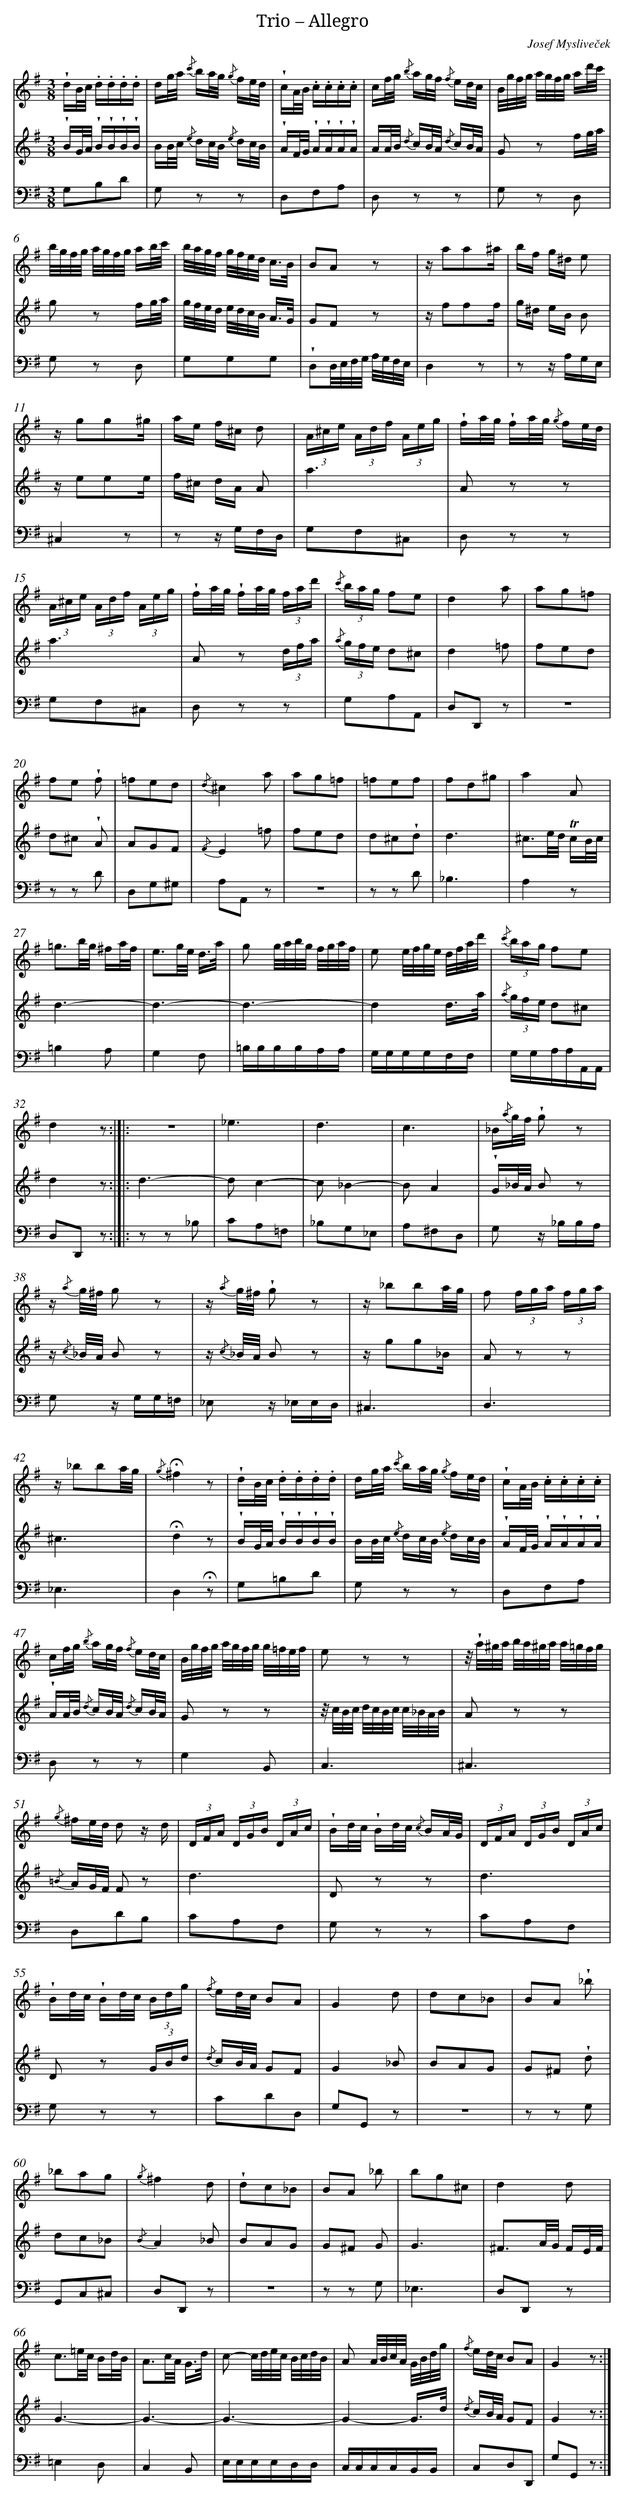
X:1
T: Trio – Allegro
C: Josef Mysliveček
L: 1/16
M: 3/8
V: 1 clef=treble
V: 2 clef=treble
V: 3 clef=bass
K: G
[V:1] !wedge!dB/c/ .d.d.d.d |
[V:2] !wedge!BG/A/ !wedge!B!wedge!B!wedge!B!wedge!B |
[V:3] G,2B,2D2 |
[V:1] dg/a/ {/c'} ba/g/ {/g} fe/d/ |
[V:2] BB/c/ {/e} dc/B/ {/e} dc/B/ |
[V:3] G,2 z2 z2 |
[V:1] !wedge!cA/B/ .c.c.c.c |
[V:2] !wedge!AF/G/ !wedge!A!wedge!A!wedge!A!wedge!A |
[V:3] D,2F,2A,2 |
[V:1] cf/g/ {/b} ag/f/ {/f} ed/c/ |
[V:2] AA/B/ {/d} cB/A/ {/d} cB/A/ |
[V:3] D,2 z2 z2 |
[V:1] B/g/f/g/ a/g/f/g/ ad'/c'/ |
[V:2] G2 z2 fg/a/ |
[V:3] G,2 z2 D,2 |
[V:1] b/g/f/g/ a/g/f/g/ ab/c'/ |
[V:2] g2 z2 fg/a/ |
[V:3] G,2 z2 D,2 |
[V:1] b/a/g/f/ g/f/e/d< cB/ |
[V:2] g/f/e/d/ e/d/c/B< AG/ |
[V:3] G,2G,2G,2 |
[V:1] B2A2 z2 |
[V:2] G2F2 z2 |
[V:3] !wedge!D,2D,/E,/F,/G,/ A,/G,/F,/E,/ |
[V:1] z a2a2^a |
[V:2] z f2f2f |
[V:3] D,4z2 |
[V:1] bf g^d e2 |
[V:2] g^d eB B2 |
[V:3] z2 z A,G,E, |
[V:1] z g2g2^g |
[V:2] z e2e2e |
[V:3] ^C,4z2 |
[V:1] ae f^c d2 |
[V:2] f^c dA A2 |
[V:3] z2 z G,F,D, |
[V:1] (3A^ce (3Adf (3Aeg |
[V:2] a6 |
[V:3] G,2F,2^C,2 |
[V:1] !wedge!fa/g/ !wedge!fa/g/ {/g} fe/d/ |
[V:2] A2 z2 z2 |
[V:3] D,2 z2 z2 |
[V:1] (3A^ce (3Adf (3Aeg |
[V:2] a6 |
[V:3] G,2F,2^C,2 |
[V:1] !wedge!fa/g/ !wedge!fa/g/ (3fad' |
[V:2] A2 z2 (3dfa |
[V:3] D,2 z2 z2 |
[V:1] {/c'} (3bag f2e2 |
[V:2] {/a} (3gfe d2^c2 |
[V:3] G,2A,2A,,2 |
[V:1] d4a2 |
[V:2] d4=f2 |
[V:3] D,2D,,2 z2 |
[V:1] a2g2=f2 |
[V:2] f2e2d2 |
[V:3] z6 |
[V:1] f2e2 !wedge!f2 |
[V:2] d2^c2 !wedge!A2 |
[V:3] z2 z2 D2 |
[V:1] =f2e2d2 |
[V:2] A2G2F2 |
[V:3] D,2G,2^G,2 |
[V:1] {/d}^c4a2 |
[V:2] {/F}E4=f2 |
[V:3] A,2A,,2 z2 |
[V:1] a2g2=f2 |
[V:2] f2e2d2 |
[V:3] z6 |
[V:1] =f2e2f2 |
[V:2] d2^c2!wedge!d2 |
[V:3] z2 z2 D2 |
[V:1] f2d2^g2 |
[V:2] d6 |
[V:3] _B,6 |
[V:1] a4A2 |
[V:2] ^c3e/d/ !trill!cB/c/ |
[V:3] A,4z2 |
[V:1] =g3b/g/ ^fa/f/ |
[V:2] d6- |
[V:3] =B,4A,2 |
[V:1] e3g/e< da/ |
[V:2] d6- |
[V:3] G,4F,2 |
[V:1] g2 g/a/b/g/ f/g/a/f/ |
[V:2] d6- |
[V:3] =B,B,B,B,A,A, |
[V:1] e2 e/f/g/e/ d/f/a/d'/ |
[V:2] d4d3/a/ |
[V:3] G,G,G,G,F,F, |
[V:1] {/c'} (3bag f2e2 |
[V:2] {/a} (3gfe d2^c2 |
[V:3] G,G,A,A,A,,A,, |
[V:1] d4z2 :|]|:
[V:2] d4z2 :|]|:
[V:3] D,2D,,2 z2 :|]|:
[V:1] z6 |
[V:2] d6- |
[V:3] z2 z2 _B,2 |
[V:1] _e6 |
[V:2] d2c4- |
[V:3] C2A,2=F,2 |
[V:1] d6 |
[V:2] c2_B4- |
[V:3] _B,2G,2_E,2 |
[V:1] c6 |
[V:2] B2A4 |
[V:3] A,2^F,2D,2 |
[V:1] _B{/a}g/f/ !wedge!g2 z2 |
[V:2] !wedge!G_B/A/ B2 z2 |
[V:3] G,2 z _B,B,A, |
[V:1] z {/a} g/^f/ g2 z2 |
[V:2] z {/c} _B/A/ B2 z2 |
[V:3] G,2 z G,G,=F, |
[V:1] z {/a} g/^f/ !wedge!g2 z2 |
[V:2] z {/c} _B/A/ B2 z2 |
[V:3] _E,2 z _E,E,D, |
[V:1] z _b2b2a/g/ |
[V:2] z g2g2_B |
[V:3] ^C,6 |
[V:1] f2 (3fga (3fga |
[V:2] A2 z2 z2 |
[V:3] D,6 |
[V:1] z _b2b2a/g/ |
[V:2] ^c6 |
[V:3] _E,6 |
[V:1] {/g}!fermata!^f4z2 |
[V:2] !fermata!d4z2 |
[V:3] D,4!fermata!z2 |
[V:1] !wedge!dB/c/ .d.d.d.d |
[V:2] !wedge!BG/A/ !wedge!B!wedge!B!wedge!B!wedge!B |
[V:3] G,2=B,2D2 |
[V:1] dg/a/ {/c'} ba/g/ {/g} fe/d/ |
[V:2] BB/c/ {/e} dc/B/ {/e} dc/B/ |
[V:3] G,2 z2 z2 |
[V:1] !wedge!cA/B/ .c.c.c.c |
[V:2] !wedge!AF/G/ !wedge!A!wedge!A!wedge!A!wedge!A |
[V:3] D,2F,2A,2 |
[V:1] cf/g/ {/b} ag/f/ {/f} ed/c/ |
[V:2] !wedge!AA/B/ {/d} cB/A/ {/d} cB/A/ |
[V:3] D,2 z2 z2 |
[V:1] B/g/f/g/ a/g/f/g/ g/=f/e/f/ |
[V:2] G2 z2 z2 |
[V:3] G,4B,,2 |
[V:1] e2 z2 z2 |
[V:2] z/ c/B/c/ d/c/B/c/ c/_B/A/B/ |
[V:3] C,6 |
[V:1] z/ !wedge!a/^g/a/ b/a/^g/a/ a/=g/f/g/ |
[V:2] A2 z2 z2 |
[V:3] ^C,6 |
[V:1] {/g} ^fe/d/ d2 z d |
[V:2] {/=B} AG/F/ F2 z2 |
[V:3] D,2D2B,2 |
[V:1] (3DFA (3DGB (3DAc |
[V:2] d6 |
[V:3] C2A,2F,2 |
[V:1] !wedge!Bd/c/ !wedge!Bd/c/ {/c} BA/G/ |
[V:2] D2 z2 z2 |
[V:3] G,2 z2 z2 |
[V:1] (3DFA (3DGB (3DAc |
[V:2] d6 |
[V:3] C2A,2F,2 |
[V:1] !wedge!Bd/c/ !wedge!Bd/c/ (3Bdg |
[V:2] D2 z2 (3GBd |
[V:3] G,2 z2 z2 |
[V:1] {/f} ed/c/ B2A2 |
[V:2] {/d} cB/A/ G2F2 |
[V:3] C2D2D,2 |
[V:1] G4d2 |
[V:2] G4_B2 |
[V:3] G,2G,,2 z2 |
[V:1] d2c2_B2 |
[V:2] B2A2G2 |
[V:3] z6 |
[V:1] B2A2 !wedge!_b2 |
[V:2] G2^F2 !wedge!d2 |
[V:3] z2 z2 G,2 |
[V:1] _b2a2g2 |
[V:2] d2c2_B2 |
[V:3] G,,2C,2^C,2 |
[V:1] {/g}^f4d2 |
[V:2] {/B}A4_B2 |
[V:3] D,2D,,2 z2 |
[V:1] !wedge!d2c2_B2 |
[V:2] B2A2G2 |
[V:3] z6 |
[V:1] B2A2 _b2 |
[V:2] G2^F2 G2 |
[V:3] z2 z2 G,2 |
[V:1] b2g2^c2 |
[V:2] G6 |
[V:3] _E,6 |
[V:1] d4d2 |
[V:2] ^F3A/G/ FE/F/ |
[V:3] D,2D,,2 z2 |
[V:1] c3=e/c/ Bd/B/ |
[V:2] G6- |
[V:3] =E,4D,2 |
[V:1] A3c/A< Gd/ |
[V:2] G6- |
[V:3] C,4B,,2 |
[V:1] c2- c/d/e/c/ B/c/d/B/ |
[V:2] G6- |
[V:3] E,E,E,E,D,D, |
[V:1] A2 A/B/c/A/ G/B/d/g/ |
[V:2] G4-G3/d/ |
[V:3] C,C,C,C,B,,B,, |
[V:1] {/f} ed/c/ B2A2 |
[V:2] {/d} cB/A/ G2F2 |
[V:3] C,2D,2D,,2 |
[V:1] G4z2 :|]
[V:2] G4z2 :|]
[V:3] G,2G,,2 z2 :|]
